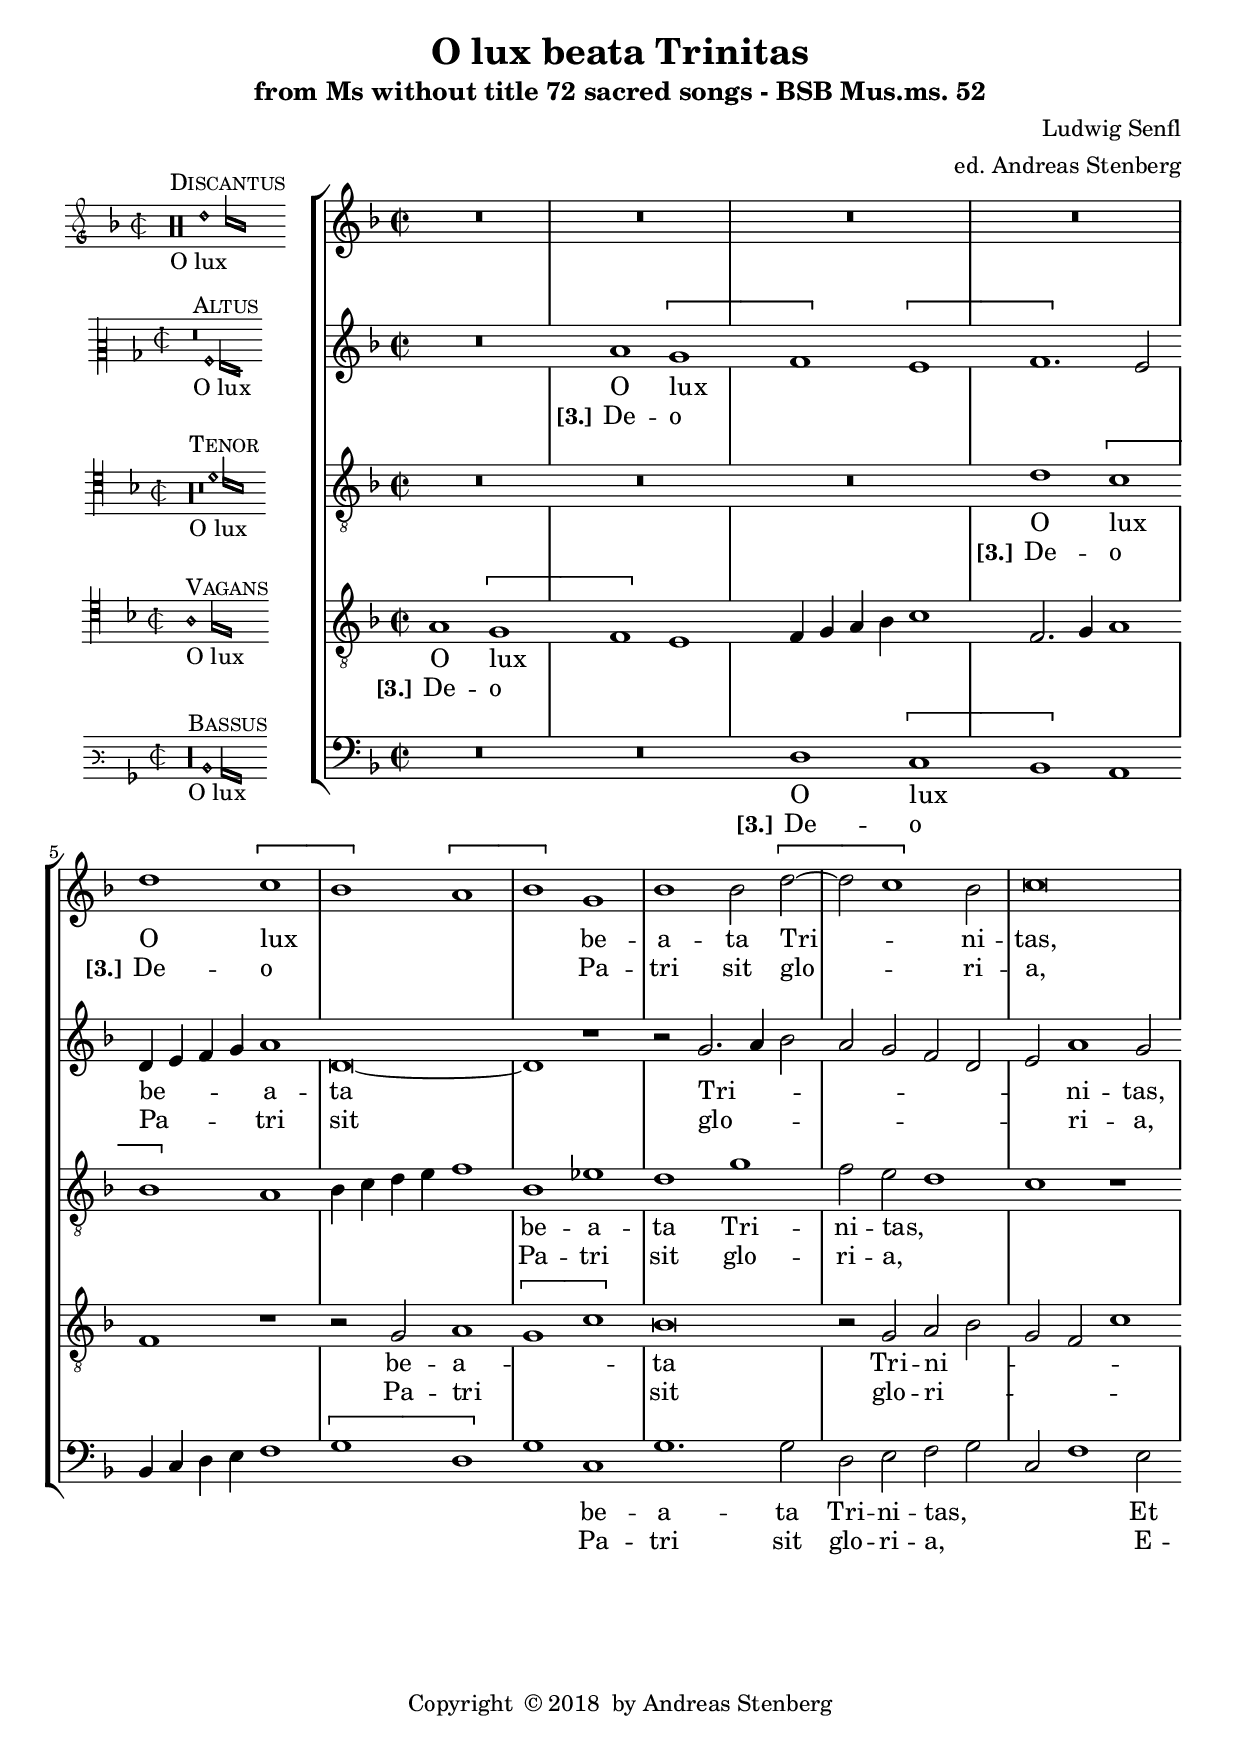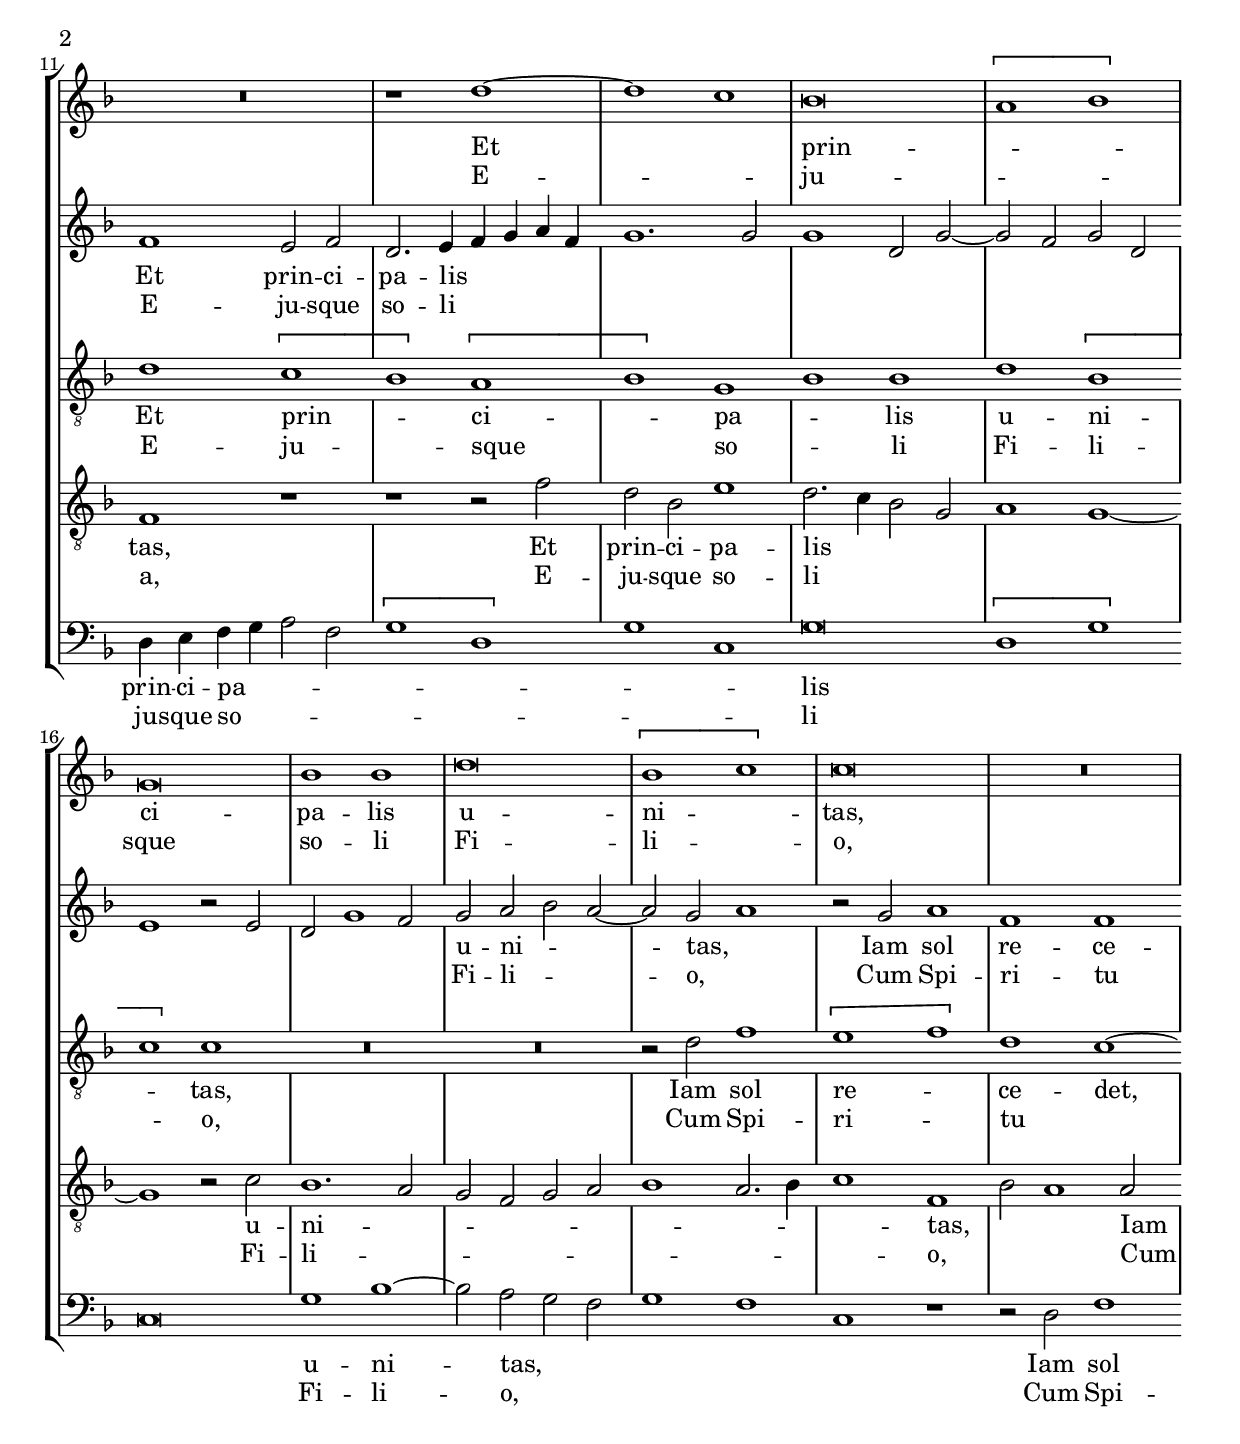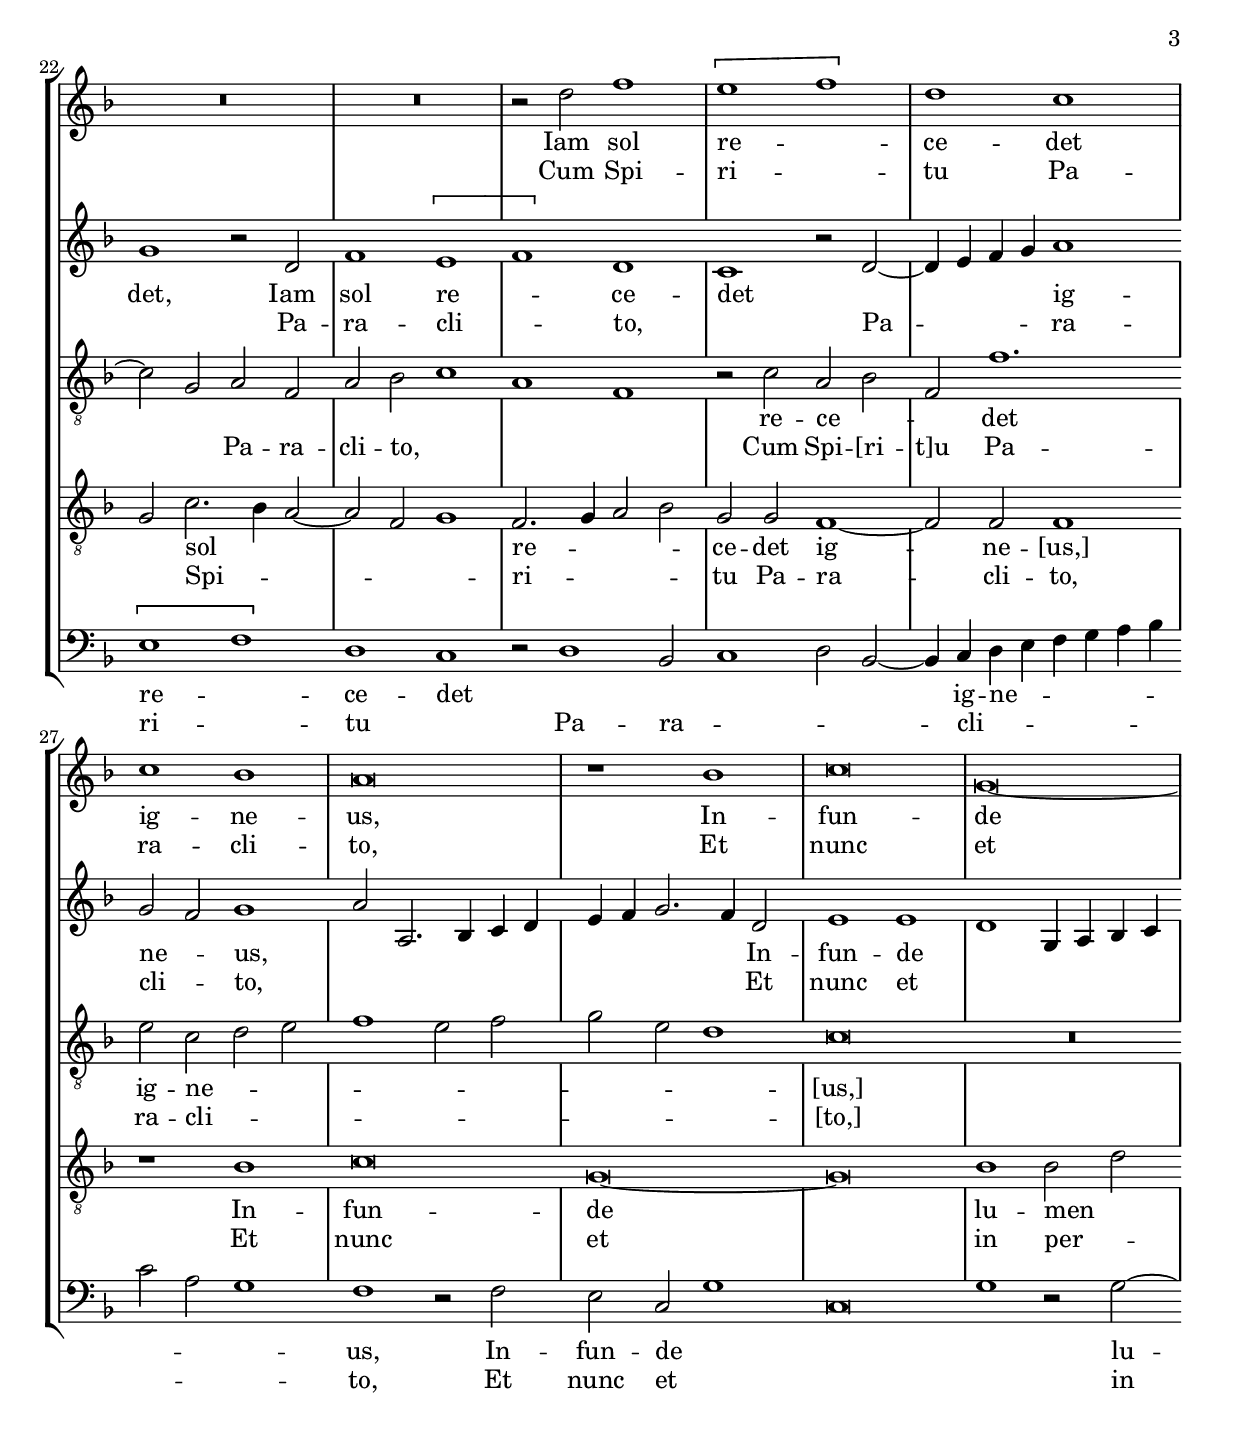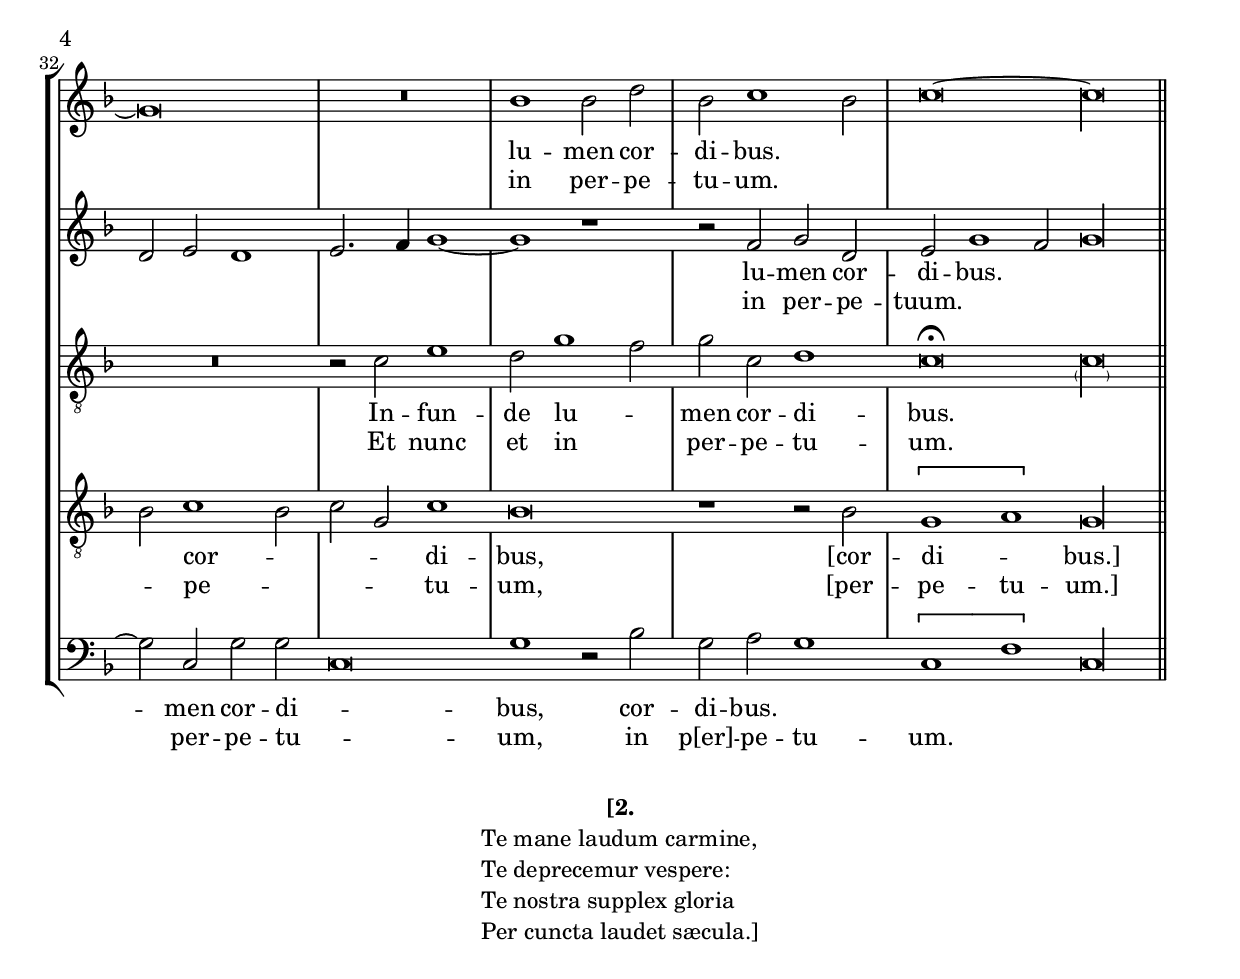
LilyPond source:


%%%%%%%%%%%%%%%%%%%%%%%%%%%%%%%%%%%%%%%%%%%%%%%%%%%%%%%%%%%%%%%%%%%
% This is a template based on the usual four part choir templater %
% where the voices have common lyrics at the the start but split  %
% to separate lyrics after a while.				  %
% This template is modyfied by AS from the one in the lilypond    %
% documentation.						  %
% This template is to be used for instance for fairly simple      %
% settings where the stanzas are set homophonicaly but twhere the %
% Chorus contains polyphony that require separate underlay for    %
% the different voices.						  %
%%%%%%%%%%%%%%%%%%%%%%%%%%%%%%%%%%%%%%%%%%%%%%%%%%%%%%%%%%%%%%%%%%%
\version "2.18.0"
\include "deutsch.ly"
ficta = \once \set suggestAccidentals =##t
\header {
  title = \markup {
    \center-column {
      "O lux beata Trinitas"
      %      "Wann er zu nacht"
      %      \vspace #0.5
    }
  }
  subtitle = "from Ms without title 72 sacred songs - BSB Mus.ms. 52"
  composer = "Ludwig Senfl"
  arranger = "ed. Andreas Stenberg"
  poet = ""
  meter =""
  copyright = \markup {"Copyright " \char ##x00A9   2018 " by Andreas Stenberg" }
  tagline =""
}
global = {
  \key f \major
}

sopMusic = \relative c'' {

  \set Score.tempoHideNote = ##t
  \tempo 2 = 86
  \time 2/2
  \set Timing.measureLength = #(ly:make-moment 4/2)
  %  \override Staff.BarLine.transparent = ##t
  R\breve*4
  d1 \[c1(
  b1\] \[a1(
  b1)\] g1			%% end of first line in orig.
  b1 b2 \[d2~(
  d2 c1)\] b2
  c\breve			%% end of second line (last on first page).
  R \breve
  r1 d1~(
  d1 c1)
  b\breve(
  \[a1 b1)\]
  g\breve
  b1 b1
  d\breve			%% end of third line (first on second page).
  \[b1( c1)\]
  c\breve			%% end of fourth line (last on second page).
  R\breve*3
  r2 d2 f1
  \[e1( f1)\]
  d1 c1
  c1 b1
  a\breve
  r1 b1				%% end of sixth line (first on third page).
  c\breve
  g\breve~
  g\breve
  R\breve
  b1 b2 d2
  b2 c1 b2
  c\breve~
  \cadenzaOn
  c\longa
  \revert Staff.BarLine.transparent
  \bar "||"
}
sopWords = \lyricmode {
  O lux be -- a -- ta Tri -- ni -- tas,
  Et prin -- ci -- pa -- lis u -- ni -- tas,
  Iam sol re -- ce -- det ig -- ne -- us,
  In -- fun -- de lu -- men cor -- di -- bus.
}
sopWordsII = \lyricmode {
  \set stanza =  "[3.]"
  De -- o Pa -- tri sit glo -- ri -- a,
  E -- ju -- sque so -- li Fi -- li -- o,
  Cum Spi -- ri -- tu Pa -- ra -- cli -- to,
  Et nunc et in per -- pe -- tu -- um.
}
altoMusic = \relative c' {
  \override Staff.BarLine.transparent = ##t
  R\breve
  a'1 \[g1(
  f1\] \[e1
  f1.\] e2)
  d4( e4 f4 g4) a1			%% emd of first line in  Ms.
  d,\breve~
  d1 r1
  r2 g2.( a4 b2
  a2 g2 f2 d2
  e2)  a1 g2				%% end of second line (last on first page).
  f1 e2 f2
  d2. e4( f4 g4 a4 f4
  g1. g2
  g1 d2 g2~
  g2 f2					%% end of third line (first on second page).
  g2 d2
  e1 r2 e2
  d2 g1 f2)
  g2 a2( b2 a2~
  a2) g2( a1)
  r2 g2 a1				%% end of fourth line (last on second page).
  f1 f1
  g1 r2 d2
  f1 \[e1(
  f1)\] d1
  c1 r2 d2~(
  d4 e4 f4 g4) a1			%% end of fifth line	(first on third page).
  g2( f2) g1(
  a2 a,2. b4 c4 d4
  e4 f4 g2. f4) d2
  e1 e1(
  d1 g,4 a4 b4 c4			%% end of sixth line
  d2 e2 d1
  e2. f4 g1~
  g1) r1
  r2 f2 g2 d2
  e2 g1 f2
  \cadenzaOn
  g\longa
  \revert Staff.BarLine.transparent
}
altoWords = \lyricmode {
  O lux be -- a -- ta Tri -- ni -- tas,
  Et prin -- ci -- pa -- lis u -- ni -- tas,
  Iam sol re -- ce -- det,
  Iam sol re -- ce -- det _ ig -- ne -- us,
  In -- fun -- de lu -- men cor -- di -- bus.
}
altoWordsII = \lyricmode {
  \set stanza =  "[3.]"
  De -- o Pa -- tri sit glo -- ri -- a,
  E -- ju -- sque so -- li Fi -- li -- o,
  Cum Spi -- ri -- tu _ Pa -- ra -- cli -- to, _
  Pa -- ra -- cli -- to,
  Et nunc et in per -- pe -- tuum.
}
tenorMusic = \relative c' {
  \clef "G_8"
  \override Staff.BarLine.transparent = ##t
  R\breve*3
  d1 \[c1(
  b1\] a1
  b4 c4 d4 e4 f1)
  b,1 es1			%% end of first line in Ms.
  d1 g1
  f2 e2( d1
  c1) r1			%% end of second line (last on first page).
  d1 \[c1(
  b1)\] \[a1(
  b1)\] g1(
  b1) b1
  d1 \[b1(
  c1)\] c1			%% end of third line (first on second page).
  R\breve*2
  r2 d2 f1
  \[e1( f1)\]			%% end of fourth line (last on second page).
  d1 c1~
  c2 g2 a2 f2
  a2 b2( c1
  a1 f1)
  r2 c'2 a2 b2
  f2 f'1.
  e2 c2(			%% end of fifth line
  d2 e2
  f1 e2 f2
  g2 e2 d1)
  c\breve
  R\breve*2
  r2 c2 e1
  d2 g1( f2)
  g2 c,2 d1
  \cadenzaOn
  c\breve^\fermata
  \cadenzaOn
  \parenthesize
  c\longa
  \revert Staff.BarLine.transparent
}
tenorWords = \lyricmode {
  O lux be -- a -- ta Tri -- ni -- tas,
  Et prin -- ci -- pa -- lis u -- ni -- tas,
  Iam sol re -- ce -- det,
  _ _ _ _ _ re -- ce -- _ _ det ig -- ne -- [us,]
  In -- fun -- de lu -- men cor -- di -- bus.
}
tenorWordsII = \lyricmode {
  \set stanza =  "[3.]"
  De -- o Pa -- tri sit glo -- ri -- a,
  E -- ju -- sque so -- li Fi -- li -- o,
  Cum Spi -- ri -- tu _ _ Pa -- ra -- cli -- to,
  Cum Spi -- [ri -- t]u Pa -- ra -- cli -- [to,]
  Et nunc et in per -- pe -- tu -- um.
}
vagansMusic = \relative c' {
  \clef "G_8"
  \override Staff.BarLine.transparent = ##t
  a1 \[g1(
  f1\] e1
  f4 g4 a4 b4 c1
  f,2. g4 a1			%% end of first line in Ms.
  f1) r1
  r2 g2 a1(
  \[g1 c1)\]
  b\breve
  r2 g2 a2( b2
  g2 f2 c'1)			%% end of second line (last on first page).
  f,1 r1
  r1 r2 f'2
  d2 b2 e1
  d2.( c4 b2 g2
  a1 g1~
  g1)				%% end of third line (first on second page):
  r2 c2
  b1.( a2
  g2 f2 g2 a2
  b1 a2. b4
  c1) f,1			%% end of fourthline (last on second page).
  b2 a1 a2(
  g2) c2.( b4 a2~
  a2 f2 g1)
  f2.( g4 a2 b2)
  g2 g2 f1~
  f2 f2 f1			%% end of fifth  line (first on third page).
  r1 b1
  c\breve
  g\breve~
  g\breve
  b1 b2( d2
  b2) c1( b2
  c2 g2) c1
  b\breve
  r1 r2 b2
  \[g1( a1)\]
  \cadenzaOn
  g\longa
  \revert Staff.BarLine.transparent
}
vagansWords = \lyricmode {
  O lux be -- a -- ta Tri -- ni -- tas,
  Et prin -- ci -- pa -- lis u -- ni -- tas,
  _ _ Iam sol re -- ce -- det ig -- ne -- [us,]
  In -- fun -- de lu -- men cor -- di -- bus,
  [cor -- di -- bus.]
}
vagansWordsII = \lyricmode {
  \set stanza =  "[3.]"
  De -- o Pa -- tri sit glo -- ri -- a,
  E -- ju -- sque so -- li Fi -- li -- o,
  _ _ Cum Spi -- ri -- tu Pa -- ra -- cli -- to,
  Et nunc et in per -- pe -- tu -- um,
  \set ignoreMelismata =##t
  [per -- pe -- tu -- um.]
}
bassMusic = \relative c {
  \override Staff.BarLine.transparent = ##t
  R\breve*2
  d1 \[c1(
  b1\] a1
  b4 c4 d4 e4 f1
  \[g1 d1\]				%% end of first line in orig.
  g1) c,1
  g'1. g2
  d2 e2 f2( g2
  c,2 f1) e2				%% end of second line (last on first page).
  d4 e4 f4( g4 a2 f2
  \[g1 d1\]
  g1 c,1)
  g'\breve(
  \[d1 g1\]				%% end of third line (first on second page).
  c,\breve)
  g'1 b1~
  b2 a2( g2 f2
  g1 f1
  c1) r1				%% end of fourth line (last on second page
  r2 d2 f1
  \[e1( f1)\]
  d1 c1
  r2 d1 b2
  c1 d2 b2~
  b4 c4 d4( e4 f4 g4 a4 b4		%% end of fifth line  (first on third page).
  c2 a2 g1)
  f1 r2 f2
  e2 c2( g'1
  c,\breve
  g'1) r2 g2~
  g2 c,2 g'2 g2(				%% end of sixth line
  c,\breve)
  g'1 r2 b2
  g2 a2 g1
  \[c,1 f1\]
  \cadenzaOn
  c\longa
  \revert Staff.BarLine.transparent
}
bassWords = \lyricmode {
  O lux be -- a -- ta Tri -- ni -- tas,
  Et prin -- ci -- pa -- lis u -- ni -- tas,
  Iam sol re -- ce -- det _ _ _ _ _ ig -- ne -- us,
  In -- fun -- de lu -- men cor -- di -- bus,
  cor -- di -- bus.
}
bassWordsII = \lyricmode {
  \set stanza =  "[3.]"
  De -- o Pa -- tri sit glo -- ri -- a,
  E -- ju -- sque so -- li Fi -- li -- o,
  Cum Spi -- ri -- tu _ Pa -- ra -- _ _ _ cli _ -- to,
  Et nunc et in per -- pe -- tu -- um,
  in p[er] -- pe -- tu -- um.
}
incipitDiscantus = \markup {
  \score {
    {
      %      \set Staff.instrumentName = #"Tenor "
      \override NoteHead.style = #'neomensural
      \override Rest.style = #'neomensural
      \override Staff.TimeSignature.style = #'mensural
      \cadenzaOn
      \clef "petrucci-g"
      \key f \major
      \time 2/2
      \override NoteHead.ligature-flexa = ##t
      r\maxima ^\markup { \smallCaps"Discantus"} _"O lux"
      d''1 \[c''1 b'1\]
    }
    \layout {
      \context {
        \Voice
        \remove "Ligature_bracket_engraver"
        \consists "Mensural_ligature_engraver"
      }
      line-width = 4.5\cm
    }
  }
}


incipitAltus = \markup {
  \score {
    {
      %      \set Staff.instrumentName = #"Tenor "
      \override NoteHead.style = #'neomensural
      \override Rest.style = #'neomensural
      \override Staff.TimeSignature.style = #'mensural
      \cadenzaOn
      \clef "petrucci-c2"
      \key f \major
      \time 2/2
      \override NoteHead.ligature-flexa = ##t
      r\breve^\markup \smallCaps"Altus"_"O lux"
      a1 \[g1 f1\]
    }
    \layout {
      \context {
        \Voice
        \remove "Ligature_bracket_engraver"
        \consists "Mensural_ligature_engraver"
      }
      line-width = 4.5\cm
    }
  }
}


incipitTenor = \markup {
  \score {
    {
      %      \set Staff.instrumentName = #"Tenor "
      \override NoteHead.style = #'neomensural
      \override Rest.style = #'neomensural
      \override Staff.TimeSignature.style = #'mensural
      \cadenzaOn
      \clef "petrucci-c4"
      \key f \major
      \time 2/2
      \override NoteHead.ligature-flexa = ##t
      r\longa ^\markup \smallCaps"Tenor" _"O lux"
      r\breve
      d'1 \[c'1 b1\]
    }
    \layout {
      \context {
        \Voice
        \remove "Ligature_bracket_engraver"
        \consists "Mensural_ligature_engraver"
      }
      line-width = 5.0\cm
    }
  }
}
incipitVagans = \markup {
  \score {
    {
      %      \set Staff.instrumentName = #"Tenor "
      \override NoteHead.style = #'neomensural
      \override Rest.style = #'neomensural
      \override Staff.TimeSignature.style = #'mensural
      \cadenzaOn
      \clef "petrucci-c4"
      \key f \major
      \time 2/2
      \override NoteHead.ligature-flexa = ##t
      a1 ^\markup \smallCaps"Vagans" _"O lux"
      \[g1 f1\]
    }
    \layout {
      \context {
        \Voice
        \remove "Ligature_bracket_engraver"
        \consists "Mensural_ligature_engraver"
      }
      line-width = 5.0\cm
    }
  }
}
#(append! supported-clefs '(("mensural-f3" . ("clefs.mensural.f" 0 0))))

incipitBassus = \markup {
  \score {
    {
      %      \set Staff.instrumentName = #"Tenor "
      \override NoteHead.style = #'neomensural
      \override Rest.style = #'neomensural
      \override Staff.TimeSignature.style = #'mensural
      \cadenzaOn
      \clef "mensural-f3"
      \key f \major
      \time 2/2
      \override NoteHead.ligature-flexa = ##t
      r\longa^\markup \smallCaps"Bassus"_"O lux"
      d1 \[c1 b,1\]
    }
    \layout {
      \context {
        \Voice
        \remove "Ligature_bracket_engraver"
        \consists "Mensural_ligature_engraver"
      }
      line-width = 4.5\cm
    }
  }
}


\score {
  <<
    \new StaffGroup \with {
      \override VerticalAxisGroup.staff-staff-spacing = #'((basic-distance . 12))
    } <<
      \new Staff = treble <<
        \set Staff.instrumentName = \incipitDiscantus
        \new Voice = "sopranos" {
          \set  Staff.midiInstrument ="choir aahs"
          %	\voiceOne
          << \global \sopMusic >>
        }
      >>
      \new Lyrics = sopranos { s1 }
      \new Lyrics = sopranosII { s1 }

      \new Staff = "medius" <<
        \set Staff.instrumentName = \incipitAltus

        \new Voice = "altos" {
          %	\voiceTwo
          \set  Staff.midiInstrument ="choir aahs"
          << \global \altoMusic >>
        }
      >>

      \new Lyrics = "altos" { s1 }
      \new Lyrics = "altosII" { s1 }

      \new Staff = tenors <<
        \set Staff.instrumentName = \incipitTenor

        \clef "treble"
        \new Voice = "tenors" {
          \set  Staff.midiInstrument ="choir aahs"
          %	\voiceOne
          << \global \tenorMusic >>
        }
      >>
      \new Lyrics = "tenors" { s1 }
      \new Lyrics = "tenorsII" { s1 }

      \new Staff = vagans <<
        \set Staff.instrumentName = \incipitVagans

        \clef "treble"
        \new Voice = "vagans" {
          \set  Staff.midiInstrument ="choir aahs"
          %	\voiceOne
          << \global \vagansMusic >>
        }
      >>
      \new Lyrics = "vagans" { s1 }
      \new Lyrics = "vagansII" { s1 }


      \new Staff ="basses" {
        \set Staff.instrumentName = \incipitBassus

        \new Voice = "basses" {
          \set  Staff.midiInstrument ="choir aahs"
          \clef "bass"
          %	\voiceTwo
          << \global \bassMusic >>
        }
      }
    >>
    \new Lyrics = basses { s1 }
    \new Lyrics = bassesII { s1 }

    \context Lyrics = sopranos \lyricsto sopranos \sopWords
    \context Lyrics = sopranosII \lyricsto sopranos \sopWordsII
    \context Lyrics = altos \lyricsto altos \altoWords
    \context Lyrics = altosII \lyricsto altos \altoWordsII
    \context Lyrics = tenors \lyricsto tenors \tenorWords
    \context Lyrics = tenorsII \lyricsto tenors \tenorWordsII
    \context Lyrics = vagans \lyricsto vagans \vagansWords
    \context Lyrics = vagansII \lyricsto vagans \vagansWordsII
    \context Lyrics = basses \lyricsto basses \bassWords
    \context Lyrics = bassesII \lyricsto basses \bassWordsII
  >>
  \layout {
    \context {
      \Score
      % no bars in staves
      %      \override BarLine.transparent = ##t

    }
    % the next three instructions keep the lyrics between the bar lines
    \context {
      \Lyrics
      \consists "Bar_engraver"
      \override BarLine.transparent = ##t
    }
    \context {
      \StaffGroup
      \consists "Separating_line_group_engraver"
    }
    \context {
      \Voice
      % no slurs
      \override Slur.transparent = ##t
      % Comment in the below "\remove" command to allow line
      % breaking also at those barlines where a note overlaps
      % into the next bar.  The command is commented out in this
      % short example score, but especially for large scores, you
      % will typically yield better line breaking and thus improve
      % overall spacing if you comment in the following command.
      %\remove "Forbid_line_break_engraver"
    }
    indent = 4.5\cm
  }
}
\markup {
  \column {
    \vspace #1.0
        \fill-line { \bold "[2." }
    \fill-line {
      \column {
        \justify-string #"Te mane laudum carmine,

Te deprecemur vespere:

Te nostra supplex gloria

Per cuncta laudet sæcula.]"
      }
    }
  }
}

\score {
  <<
    \new StaffGroup \with {
      \override VerticalAxisGroup.staff-staff-spacing = #'((basic-distance . 12))
    } <<
      \new Staff = treble <<
        \set Staff.instrumentName = \incipitDiscantus
        \new Voice = "sopranos" {
          \set  Staff.midiInstrument ="choir aahs"
          %	\voiceOne
          << \global \sopMusic >>
        }
      >>
      \new Lyrics = sopranos { s1 }
      \new Lyrics = sopranosII { s1 }

      \new Staff = "medius" <<
        \set Staff.instrumentName = \incipitAltus

        \new Voice = "altos" {
          %	\voiceTwo
          \set  Staff.midiInstrument ="choir aahs"
          << \global \altoMusic >>
        }
      >>

      \new Lyrics = "altos" { s1 }
      \new Lyrics = "altosII" { s1 }

      \new Staff = tenors <<
        \set Staff.instrumentName = \incipitTenor

        \clef "treble"
        \new Voice = "tenors" {
          \set  Staff.midiInstrument ="choir aahs"
          %	\voiceOne
          << \global \tenorMusic >>
        }
      >>
      \new Lyrics = "tenors" { s1 }
      \new Lyrics = "tenorsII" { s1 }

      \new Staff = vagans <<
        \set Staff.instrumentName = \incipitVagans

        \clef "treble"
        \new Voice = "vagans" {
          \set  Staff.midiInstrument ="choir aahs"
          %	\voiceOne
          << \global \vagansMusic >>
        }
      >>
      \new Lyrics = "vagans" { s1 }
      \new Lyrics = "vagansII" { s1 }


      \new Staff ="basses" {
        \set Staff.instrumentName = \incipitBassus

        \new Voice = "basses" {
          \set  Staff.midiInstrument ="choir aahs"
          \clef "bass"
          %	\voiceTwo
          << \global \bassMusic >>
        }
      }
    >>
    \new Lyrics = basses { s1 }
    \new Lyrics = bassesII { s1 }

    \context Lyrics = sopranos \lyricsto sopranos \sopWords
    \context Lyrics = sopranosII \lyricsto sopranos \sopWordsII
    \context Lyrics = altos \lyricsto altos \altoWords
    \context Lyrics = altosII \lyricsto altos \altoWordsII
    \context Lyrics = tenors \lyricsto tenors \tenorWords
    \context Lyrics = tenorsII \lyricsto tenors \tenorWordsII
    \context Lyrics = vagans \lyricsto vagans \vagansWords
    \context Lyrics = vagansII \lyricsto vagans \vagansWordsII
    \context Lyrics = basses \lyricsto basses \bassWords
    \context Lyrics = bassesII \lyricsto basses \bassWordsII
  >>
  \midi {}
}
\paper {
  ragged-bottom = ##t
  ragged-last-bottom = ##t
  ragged-last = ##t
}

%{
convert-ly.py (GNU LilyPond) 2.18.2  convert-ly.py: Processing `'...
Applying conversion: 2.15.7, 2.15.9, 2.15.10, 2.15.16, 2.15.17,
2.15.18, 2.15.19, 2.15.20, 2.15.25, 2.15.32, 2.15.39, 2.15.40,
2.15.42, 2.15.43, 2.16.0, 2.17.0, 2.17.4, 2.17.5, 2.17.6, 2.17.11,
2.17.14, 2.17.15, 2.17.18, 2.17.19, 2.17.20, 2.17.25, 2.17.27,
2.17.29, 2.17.97, 2.18.0
%}
